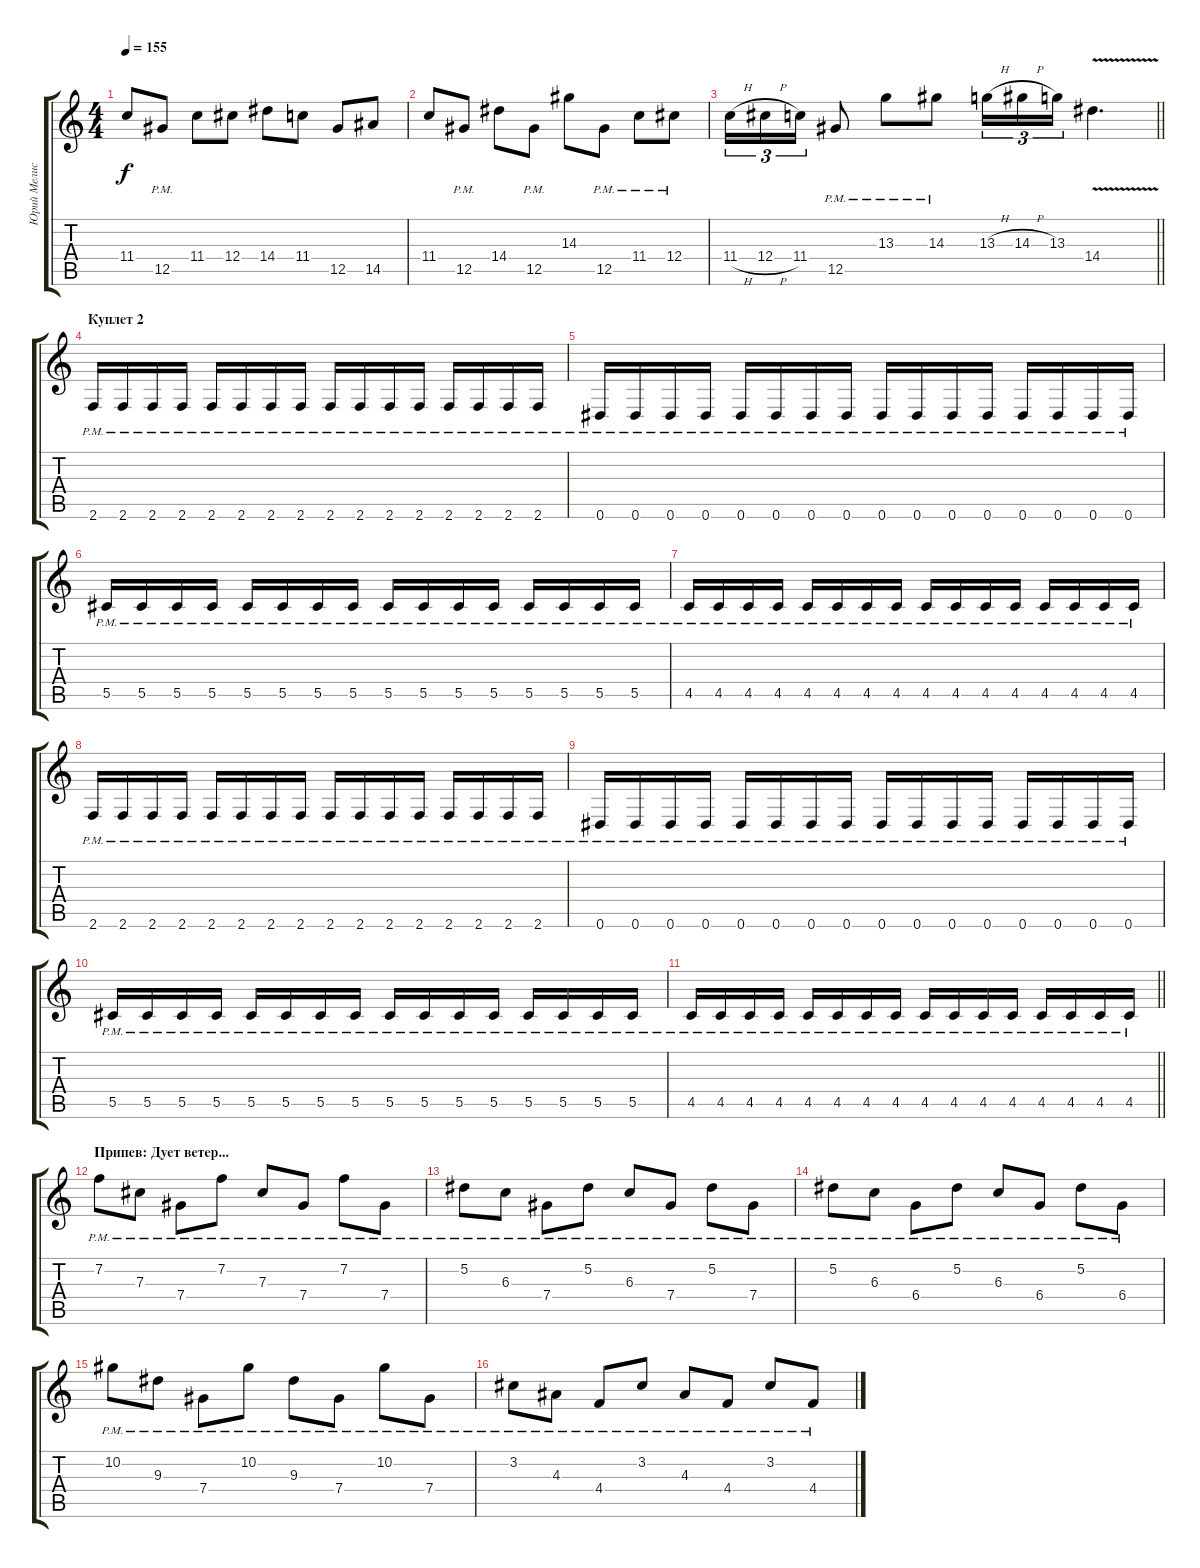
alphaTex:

\track ("Юрий Мелисов" "Юрий Мелис") {instrument distortionguitar}
\staff {score tabs}
\tuning (Eb4 Bb3 Gb3 Db3 Ab2 Eb2) {hide}
\ts (4 4)
\tempo 155
\clef g2
\ks c
11.4.8{dy f} 12.5{pm}.8 11.4.8 12.4.8 14.4.8 11.4.8 12.5.8 14.5.8 |
11.4.8 12.5{pm}.8 14.4.8 12.5{pm}.8 14.3.8 12.5{pm}.8 11.4{pm}.8 12.4{pm}.8 |
\barLineRight lightlight
11.4{h}.16{tu (3 2)} 12.4{h}.16{tu (3 2)} 11.4.16{tu (3 2)} 12.5{pm}.8 13.3{pm}.8 14.3{pm}.8 13.3{h}.16{tu (3 2)} 14.3{h}.16{tu (3 2)} 13.3.16{tu (3 2)} 14.4{v}.4{d} |
\section ("" "Куплет 2")
2.6{pm}.16{balance 12} 2.6{pm}.16 2.6{pm}.16 2.6{pm}.16 2.6{pm}.16 2.6{pm}.16 2.6{pm}.16 2.6{pm}.16 2.6{pm}.16 2.6{pm}.16 2.6{pm}.16 2.6{pm}.16 2.6{pm}.16 2.6{pm}.16 2.6{pm}.16 2.6{pm}.16 |
0.6{pm}.16 0.6{pm}.16 0.6{pm}.16 0.6{pm}.16 0.6{pm}.16 0.6{pm}.16 0.6{pm}.16 0.6{pm}.16 0.6{pm}.16 0.6{pm}.16 0.6{pm}.16 0.6{pm}.16 0.6{pm}.16 0.6{pm}.16 0.6{pm}.16 0.6{pm}.16 |
5.5{pm}.16 5.5{pm}.16 5.5{pm}.16 5.5{pm}.16 5.5{pm}.16 5.5{pm}.16 5.5{pm}.16 5.5{pm}.16 5.5{pm}.16 5.5{pm}.16 5.5{pm}.16 5.5{pm}.16 5.5{pm}.16 5.5{pm}.16 5.5{pm}.16 5.5{pm}.16 |
4.5{pm}.16 4.5{pm}.16 4.5{pm}.16 4.5{pm}.16 4.5{pm}.16 4.5{pm}.16 4.5{pm}.16 4.5{pm}.16 4.5{pm}.16 4.5{pm}.16 4.5{pm}.16 4.5{pm}.16 4.5{pm}.16 4.5{pm}.16 4.5{pm}.16 4.5{pm}.16 |
2.6{pm}.16 2.6{pm}.16 2.6{pm}.16 2.6{pm}.16 2.6{pm}.16 2.6{pm}.16 2.6{pm}.16 2.6{pm}.16 2.6{pm}.16 2.6{pm}.16 2.6{pm}.16 2.6{pm}.16 2.6{pm}.16 2.6{pm}.16 2.6{pm}.16 2.6{pm}.16 |
0.6{pm}.16 0.6{pm}.16 0.6{pm}.16 0.6{pm}.16 0.6{pm}.16 0.6{pm}.16 0.6{pm}.16 0.6{pm}.16 0.6{pm}.16 0.6{pm}.16 0.6{pm}.16 0.6{pm}.16 0.6{pm}.16 0.6{pm}.16 0.6{pm}.16 0.6{pm}.16 |
5.5{pm}.16 5.5{pm}.16 5.5{pm}.16 5.5{pm}.16 5.5{pm}.16 5.5{pm}.16 5.5{pm}.16 5.5{pm}.16 5.5{pm}.16 5.5{pm}.16 5.5{pm}.16 5.5{pm}.16 5.5{pm}.16 5.5{pm}.16 5.5{pm}.16 5.5{pm}.16 |
\barLineRight lightlight
4.5{pm}.16 4.5{pm}.16 4.5{pm}.16 4.5{pm}.16 4.5{pm}.16 4.5{pm}.16 4.5{pm}.16 4.5{pm}.16 4.5{pm}.16 4.5{pm}.16 4.5{pm}.16 4.5{pm}.16 4.5{pm}.16 4.5{pm}.16 4.5{pm}.16 4.5{pm}.16 |
\section ("" "Припев: Дует ветер...")
7.2{pm}.8 7.3{pm}.8 7.4{pm}.8 7.2{pm}.8 7.3{pm}.8 7.4{pm}.8 7.2{pm}.8 7.4{pm}.8 |
5.2{pm}.8 6.3{pm}.8 7.4{pm}.8 5.2{pm}.8 6.3{pm}.8 7.4{pm}.8 5.2{pm}.8 7.4{pm}.8 |
5.2{pm}.8 6.3{pm}.8 6.4{pm}.8 5.2{pm}.8 6.3{pm}.8 6.4{pm}.8 5.2{pm}.8 6.4{pm}.8 |
10.2{pm}.8 9.3{pm}.8 7.4{pm}.8 10.2{pm}.8 9.3{pm}.8 7.4{pm}.8 10.2{pm}.8 7.4{pm}.8 |
3.2{pm}.8 4.3{pm}.8 4.4{pm}.8 3.2{pm}.8 4.3{pm}.8 4.4{pm}.8 3.2{pm}.8 4.4{pm}.8
